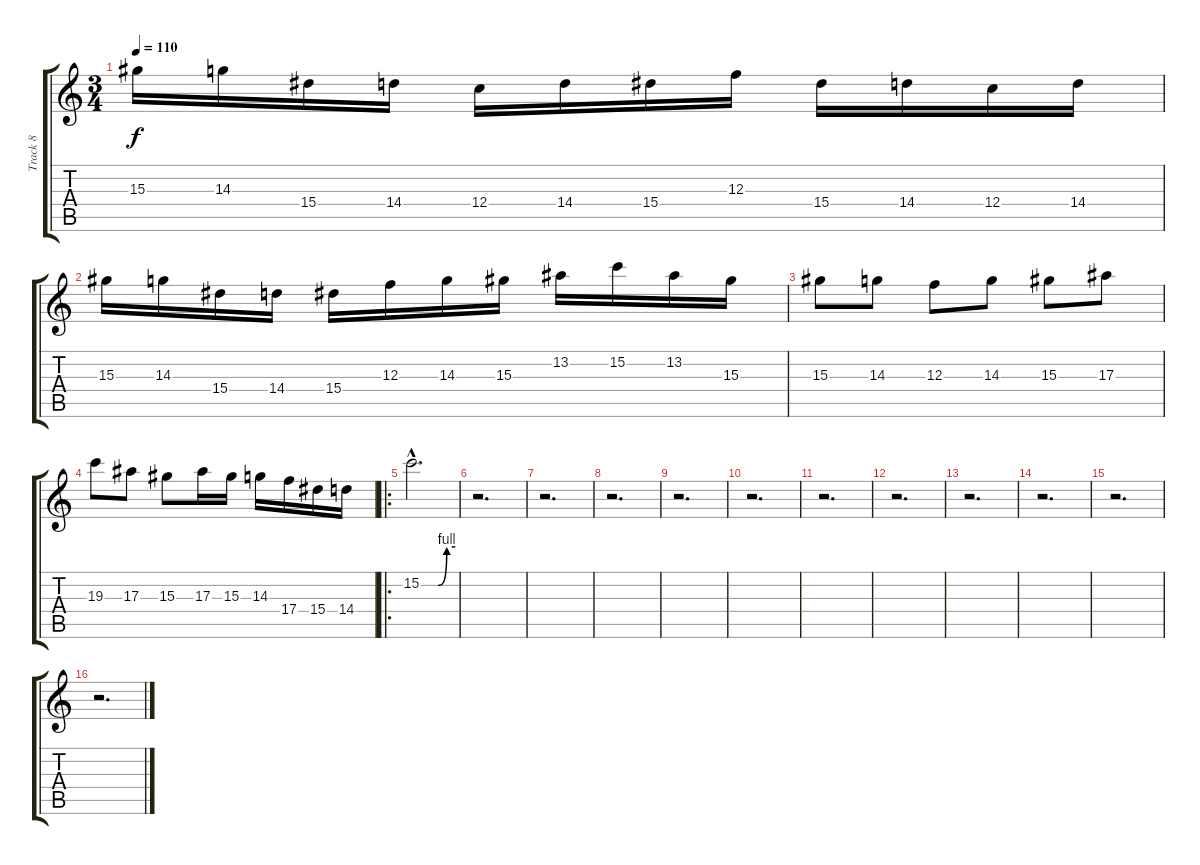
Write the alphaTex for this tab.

\track ("Track 8" "Track 8") {instrument distortionguitar}
\staff {score tabs}
\tuning (D4 A3 F3 C3 G2 C2) {hide}
\ts (3 4)
\tempo 110
\clef g2
\ks c
15.3.16{dy f} 14.3.16 15.4.16 14.4.16 12.4.16 14.4.16 15.4.16 12.3.16 15.4.16 14.4.16 12.4.16 14.4.16 |
15.3.16 14.3.16 15.4.16 14.4.16 15.4.16 12.3.16 14.3.16 15.3.16 13.2.16 15.2.16 13.2.16 15.3.16 |
15.3.8 14.3.8 12.3.8 14.3.8 15.3.8 17.3.8 |
19.3.8 17.3.8 15.3.8 17.3.16 15.3.16 14.3.16 17.4.16 15.4.16 14.4.16 |
\ro
15.2{be (custom 0 0 15 0 30 0 45 4 60 4) hac}.2{d} |
r.2{d} |
r.2{d} |
r.2{d} |
r.2{d} |
r.2{d} |
r.2{d} |
r.2{d} |
r.2{d} |
r.2{d} |
r.2{d} |
r.2{d}
